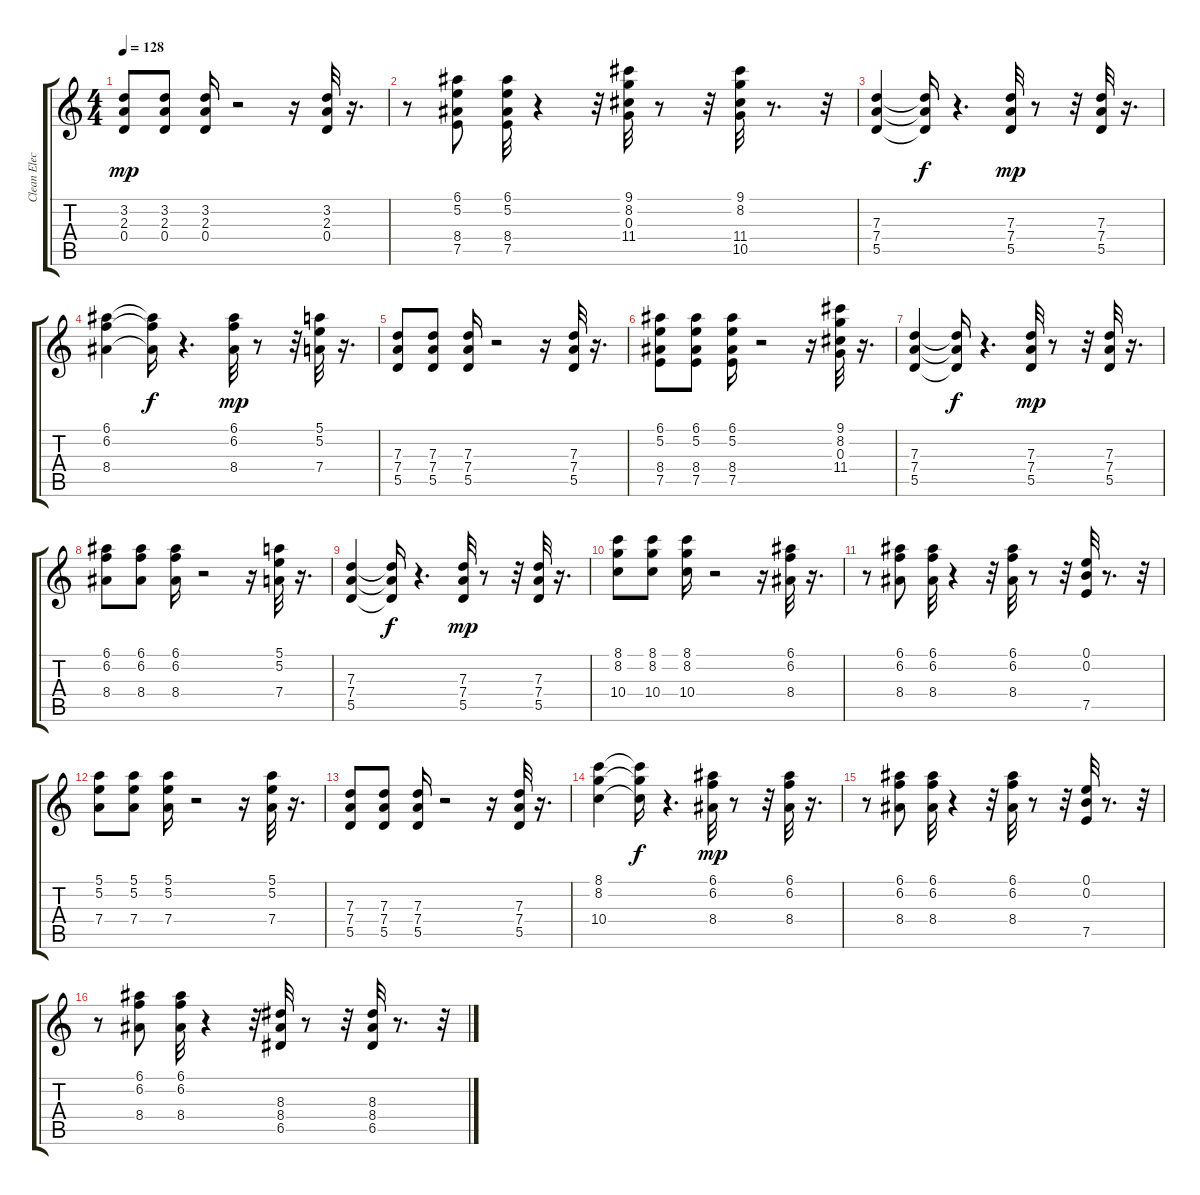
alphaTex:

\track ("Clean Electric" "Clean Elec") {instrument electricguitarclean}
\staff {score tabs}
\tuning (E4 B3 G3 D3 A2 E2) {hide}
\ts (4 4)
\tempo 128
\clef g2
\ks c
(3.2 2.3 0.4).8{dy mp} (3.2 2.3 0.4).8 (3.2 2.3 0.4).16 r.2 r.16 (3.2 2.3 0.4).32 r.16{d} |
r.8 (6.1 5.2 8.4 7.5).8 (6.1 5.2 8.4 7.5).32 r.4 r.32 (9.1 8.2 0.3 11.4).32 r.8 r.32 (9.1 8.2 11.4 10.5).32 r.8{d} r.32 |
(7.3 7.4 5.5).4 (7.3{t} 7.4{t} 5.5{t}).16{dy f} r.4{d} (7.3 7.4 5.5).32{dy mp} r.8 r.32 (7.3 7.4 5.5).32 r.16{d} |
(6.1 6.2 8.4).4 (6.1{t} 6.2{t} 8.4{t}).16{dy f} r.4{d} (6.1 6.2 8.4).32{dy mp} r.8 r.32 (5.1 5.2 7.4).32 r.16{d} |
(7.3 7.4 5.5).8 (7.3 7.4 5.5).8 (7.3 7.4 5.5).16 r.2 r.16 (7.3 7.4 5.5).32 r.16{d} |
(6.1 5.2 8.4 7.5).8 (6.1 5.2 8.4 7.5).8 (6.1 5.2 8.4 7.5).16 r.2 r.16 (9.1 8.2 0.3 11.4).32 r.16{d} |
(7.3 7.4 5.5).4 (7.3{t} 7.4{t} 5.5{t}).16{dy f} r.4{d} (7.3 7.4 5.5).32{dy mp} r.8 r.32 (7.3 7.4 5.5).32 r.16{d} |
(6.1 6.2 8.4).8 (6.1 6.2 8.4).8 (6.1 6.2 8.4).16 r.2 r.16 (5.1 5.2 7.4).32 r.16{d} |
(7.3 7.4 5.5).4 (7.3{t} 7.4{t} 5.5{t}).16{dy f} r.4{d} (7.3 7.4 5.5).32{dy mp} r.8 r.32 (7.3 7.4 5.5).32 r.16{d} |
(8.1 8.2 10.4).8 (8.1 8.2 10.4).8 (8.1 8.2 10.4).16 r.2 r.16 (6.1 6.2 8.4).32 r.16{d} |
r.8 (6.1 6.2 8.4).8 (6.1 6.2 8.4).32 r.4 r.32 (6.1 6.2 8.4).32 r.8 r.32 (0.1 0.2 7.5).32 r.8{d} r.32 |
(5.1 5.2 7.4).8 (5.1 5.2 7.4).8 (5.1 5.2 7.4).16 r.2 r.16 (5.1 5.2 7.4).32 r.16{d} |
(7.3 7.4 5.5).8 (7.3 7.4 5.5).8 (7.3 7.4 5.5).16 r.2 r.16 (7.3 7.4 5.5).32 r.16{d} |
(8.1 8.2 10.4).4 (8.1{t} 8.2{t} 10.4{t}).16{dy f} r.4{d} (6.1 6.2 8.4).32{dy mp} r.8 r.32 (6.1 6.2 8.4).32 r.16{d} |
r.8 (6.1 6.2 8.4).8 (6.1 6.2 8.4).32 r.4 r.32 (6.1 6.2 8.4).32 r.8 r.32 (0.1 0.2 7.5).32 r.8{d} r.32 |
r.8 (6.1 6.2 8.4).8 (6.1 6.2 8.4).32 r.4 r.32 (8.3 8.4 6.5).32 r.8 r.32 (8.3 8.4 6.5).32 r.8{d} r.32
